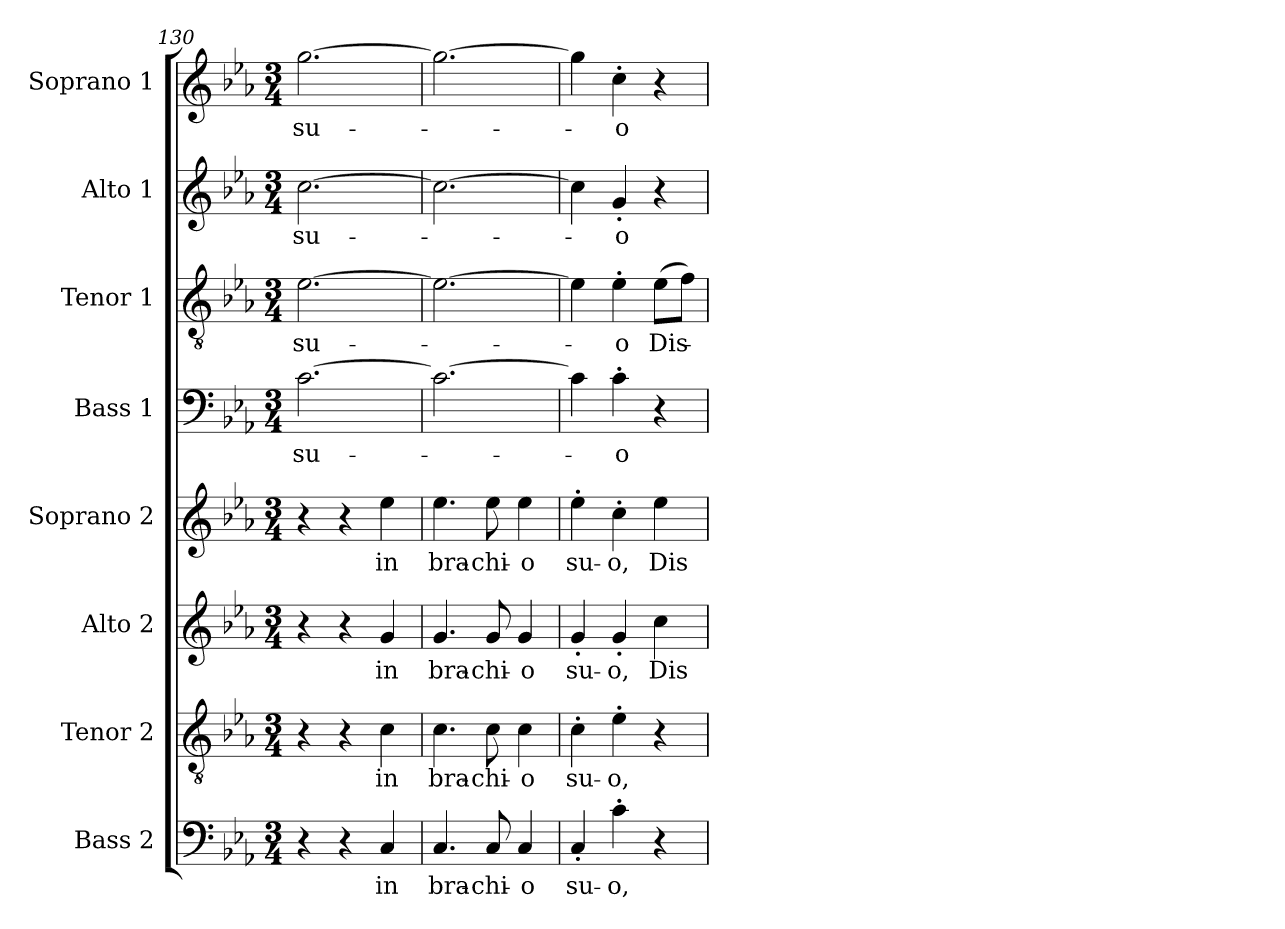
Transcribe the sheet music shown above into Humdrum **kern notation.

**kern	**text	**kern	**text	**kern	**text	**kern	**text	**kern	**text	**kern	**text	**kern	**text	**kern	**text
*part8	*part8	*part7	*part7	*part6	*part6	*part5	*part5	*part4	*part4	*part3	*part3	*part2	*part2	*part1	*part1
*staff8	*staff8	*staff7	*staff7	*staff6	*staff6	*staff5	*staff5	*staff4	*staff4	*staff3	*staff3	*staff2	*staff2	*staff1	*staff1
*I"Bass 2	*	*I"Tenor 2	*	*I"Alto 2	*	*I"Soprano 2	*	*I"Bass 1	*	*I"Tenor 1	*	*I"Alto 1	*	*I"Soprano 1	*
*I'B 2.	*	*I'T 2.	*	*I'A 2.	*	*I'S 2.	*	*I'B 1.	*	*I'T 1.	*	*I'A 1.	*	*I'S 1.	*
*clefF4	*	*clefGv2	*	*clefG2	*	*clefG2	*	*clefF4	*	*clefGv2	*	*clefG2	*	*clefG2	*
*	*	*ITrd7c12	*	*	*	*	*	*	*	*ITrd7c12	*	*	*	*	*
*k[b-e-a-]	*	*k[b-e-a-]	*	*k[b-e-a-]	*	*k[b-e-a-]	*	*k[b-e-a-]	*	*k[b-e-a-]	*	*k[b-e-a-]	*	*k[b-e-a-]	*
*E-:	*	*E-:	*	*E-:	*	*E-:	*	*E-:	*	*E-:	*	*E-:	*	*E-:	*
*M3/4	*	*M3/4	*	*M3/4	*	*M3/4	*	*M3/4	*	*M3/4	*	*M3/4	*	*M3/4	*
=130	=130	=130	=130	=130	=130	=130	=130	=130	=130	=130	=130	=130	=130	=130	=130
!	!	!	!	!	!	!	!	!	!LO:LY:b:color=#000000	!	!	!	!	!	!
!	!	!	!	!	!	!	!	!	!	!	!LO:LY:b:color=#000000	!	!	!	!
!	!	!	!	!	!	!	!	!	!	!	!	!	!LO:LY:b:color=#000000	!	!
!	!	!	!	!	!	!	!	!	!	!	!	!	!	!	!LO:LY:b:color=#000000
4r	.	4r	.	4r	.	4r	.	[2.ci\	su-	[2.E-i\	su-	[2.cci\	su-	[2.ggi\	su-
4r	.	4r	.	4r	.	4r	.	.	.	.	.	.	.	.	.
!	!LO:LY:b:color=#000000	!	!	!	!	!	!	!	!	!	!	!	!	!	!
!	!	!	!LO:LY:b:color=#000000	!	!	!	!	!	!	!	!	!	!	!	!
!	!	!	!	!	!LO:LY:b:color=#000000	!	!	!	!	!	!	!	!	!	!
!	!	!	!	!	!	!	!LO:LY:b:color=#000000	!	!	!	!	!	!	!	!
4Ci/	in	4Ci\	in	4gi/	in	4ee-i\	in	.	.	.	.	.	.	.	.
=131	=131	=131	=131	=131	=131	=131	=131	=131	=131	=131	=131	=131	=131	=131	=131
!	!LO:LY:b:color=#000000	!	!	!	!	!	!	!	!	!	!	!	!	!	!
!	!	!	!LO:LY:b:color=#000000	!	!	!	!	!	!	!	!	!	!	!	!
!	!	!	!	!	!LO:LY:b:color=#000000	!	!	!	!	!	!	!	!	!	!
!	!	!	!	!	!	!	!LO:LY:b:color=#000000	!	!	!	!	!	!	!	!
4.Ci/	bra-	4.Ci\	bra-	4.gi/	bra-	4.ee-i\	bra-	2.ci\_	.	2.E-i\_	.	2.cci\_	.	2.ggi\_	.
!	!LO:LY:b:color=#000000	!	!	!	!	!	!	!	!	!	!	!	!	!	!
!	!	!	!LO:LY:b:color=#000000	!	!	!	!	!	!	!	!	!	!	!	!
!	!	!	!	!	!LO:LY:b:color=#000000	!	!	!	!	!	!	!	!	!	!
!	!	!	!	!	!	!	!LO:LY:b:color=#000000	!	!	!	!	!	!	!	!
8Ci/	-chi-	8Ci\	-chi-	8gi/	-chi-	8ee-i\	-chi-	.	.	.	.	.	.	.	.
!	!LO:LY:b:color=#000000	!	!	!	!	!	!	!	!	!	!	!	!	!	!
!	!	!	!LO:LY:b:color=#000000	!	!	!	!	!	!	!	!	!	!	!	!
!	!	!	!	!	!LO:LY:b:color=#000000	!	!	!	!	!	!	!	!	!	!
!	!	!	!	!	!	!	!LO:LY:b:color=#000000	!	!	!	!	!	!	!	!
4Ci/	-o	4Ci\	-o	4gi/	-o	4ee-i\	-o	.	.	.	.	.	.	.	.
=132	=132	=132	=132	=132	=132	=132	=132	=132	=132	=132	=132	=132	=132	=132	=132
!	!LO:LY:b:color=#000000	!	!	!	!	!	!	!	!	!	!	!	!	!	!
!	!	!	!LO:LY:b:color=#000000	!	!	!	!	!	!	!	!	!	!	!	!
!	!	!	!	!	!LO:LY:b:color=#000000	!	!	!	!	!	!	!	!	!	!
!	!	!	!	!	!	!	!LO:LY:b:color=#000000	!	!	!	!	!	!	!	!
4C'i/	su-	4C'i\	su-	4g'i/	su-	4ee-'i\	su-	4ci\]	.	4E-i\]	.	4cci\]	.	4ggi\]	.
!	!LO:LY:b:color=#000000	!	!	!	!	!	!	!	!	!	!	!	!	!	!
!	!	!	!LO:LY:b:color=#000000	!	!	!	!	!	!	!	!	!	!	!	!
!	!	!	!	!	!LO:LY:b:color=#000000	!	!	!	!	!	!	!	!	!	!
!	!	!	!	!	!	!	!LO:LY:b:color=#000000	!	!	!	!	!	!	!	!
!	!	!	!	!	!	!	!	!	!LO:LY:b:color=#000000	!	!	!	!	!	!
!	!	!	!	!	!	!	!	!	!	!	!LO:LY:b:color=#000000	!	!	!	!
!	!	!	!	!	!	!	!	!	!	!	!	!	!LO:LY:b:color=#000000	!	!
!	!	!	!	!	!	!	!	!	!	!	!	!	!	!	!LO:LY:b:color=#000000
4c'i\	-o,	4E-'i\	-o,	4g'i/	-o,	4cc'i\	-o,	4c'i\	-o	4E-'i\	-o	4g'i/	-o	4cc'i\	-o
!	!	!	!	!	!LO:LY:b:color=#000000	!	!	!	!	!	!	!	!	!	!
!	!	!	!	!	!	!	!LO:LY:b:color=#000000	!	!	!	!	!	!	!	!
!	!	!	!	!	!	!	!	!	!	!	!LO:LY:b:color=#000000	!	!	!	!
4r	.	4r	.	4cci\	Dis-	4ee-i\	Dis-	4r	.	(8E-i\L	Dis-	4r	.	4r	.
.	.	.	.	.	.	.	.	.	.	8Fi\J)	.	.	.	.	.
=	=	=	=	=	=	=	=	=	=	=	=	=	=	=	=
*-	*-	*-	*-	*-	*-	*-	*-	*-	*-	*-	*-	*-	*-	*-	*-
